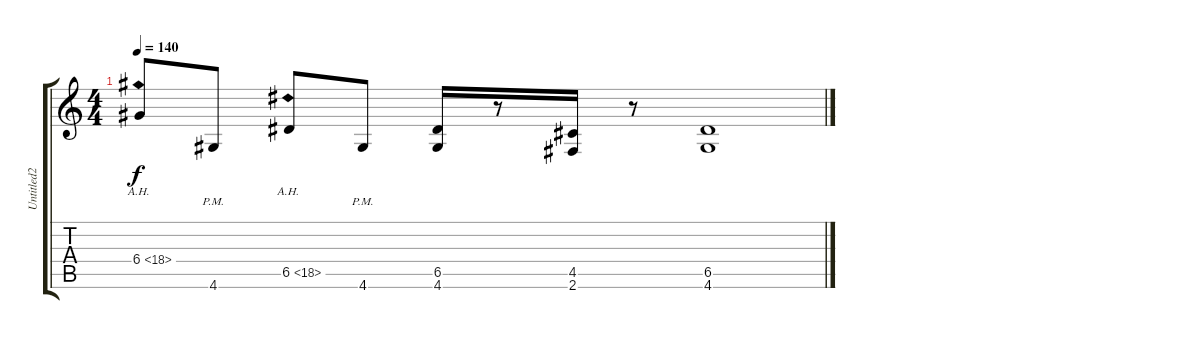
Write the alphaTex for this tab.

\track ("Untitled2" "Untitled2") {instrument distortionguitar}
\staff {score tabs}
\tuning (E4 B3 G3 D3 A2 E2) {hide}
\ts (4 4)
\tempo 140
\clef g2
\ks c
6.4{ah 12}.8{dy f} 4.6{pm}.8 6.5{ah 12}.8 4.6{pm}.8 (6.5 4.6).16 r.8 (4.5 2.6).16 r.8 (6.5 4.6).1
